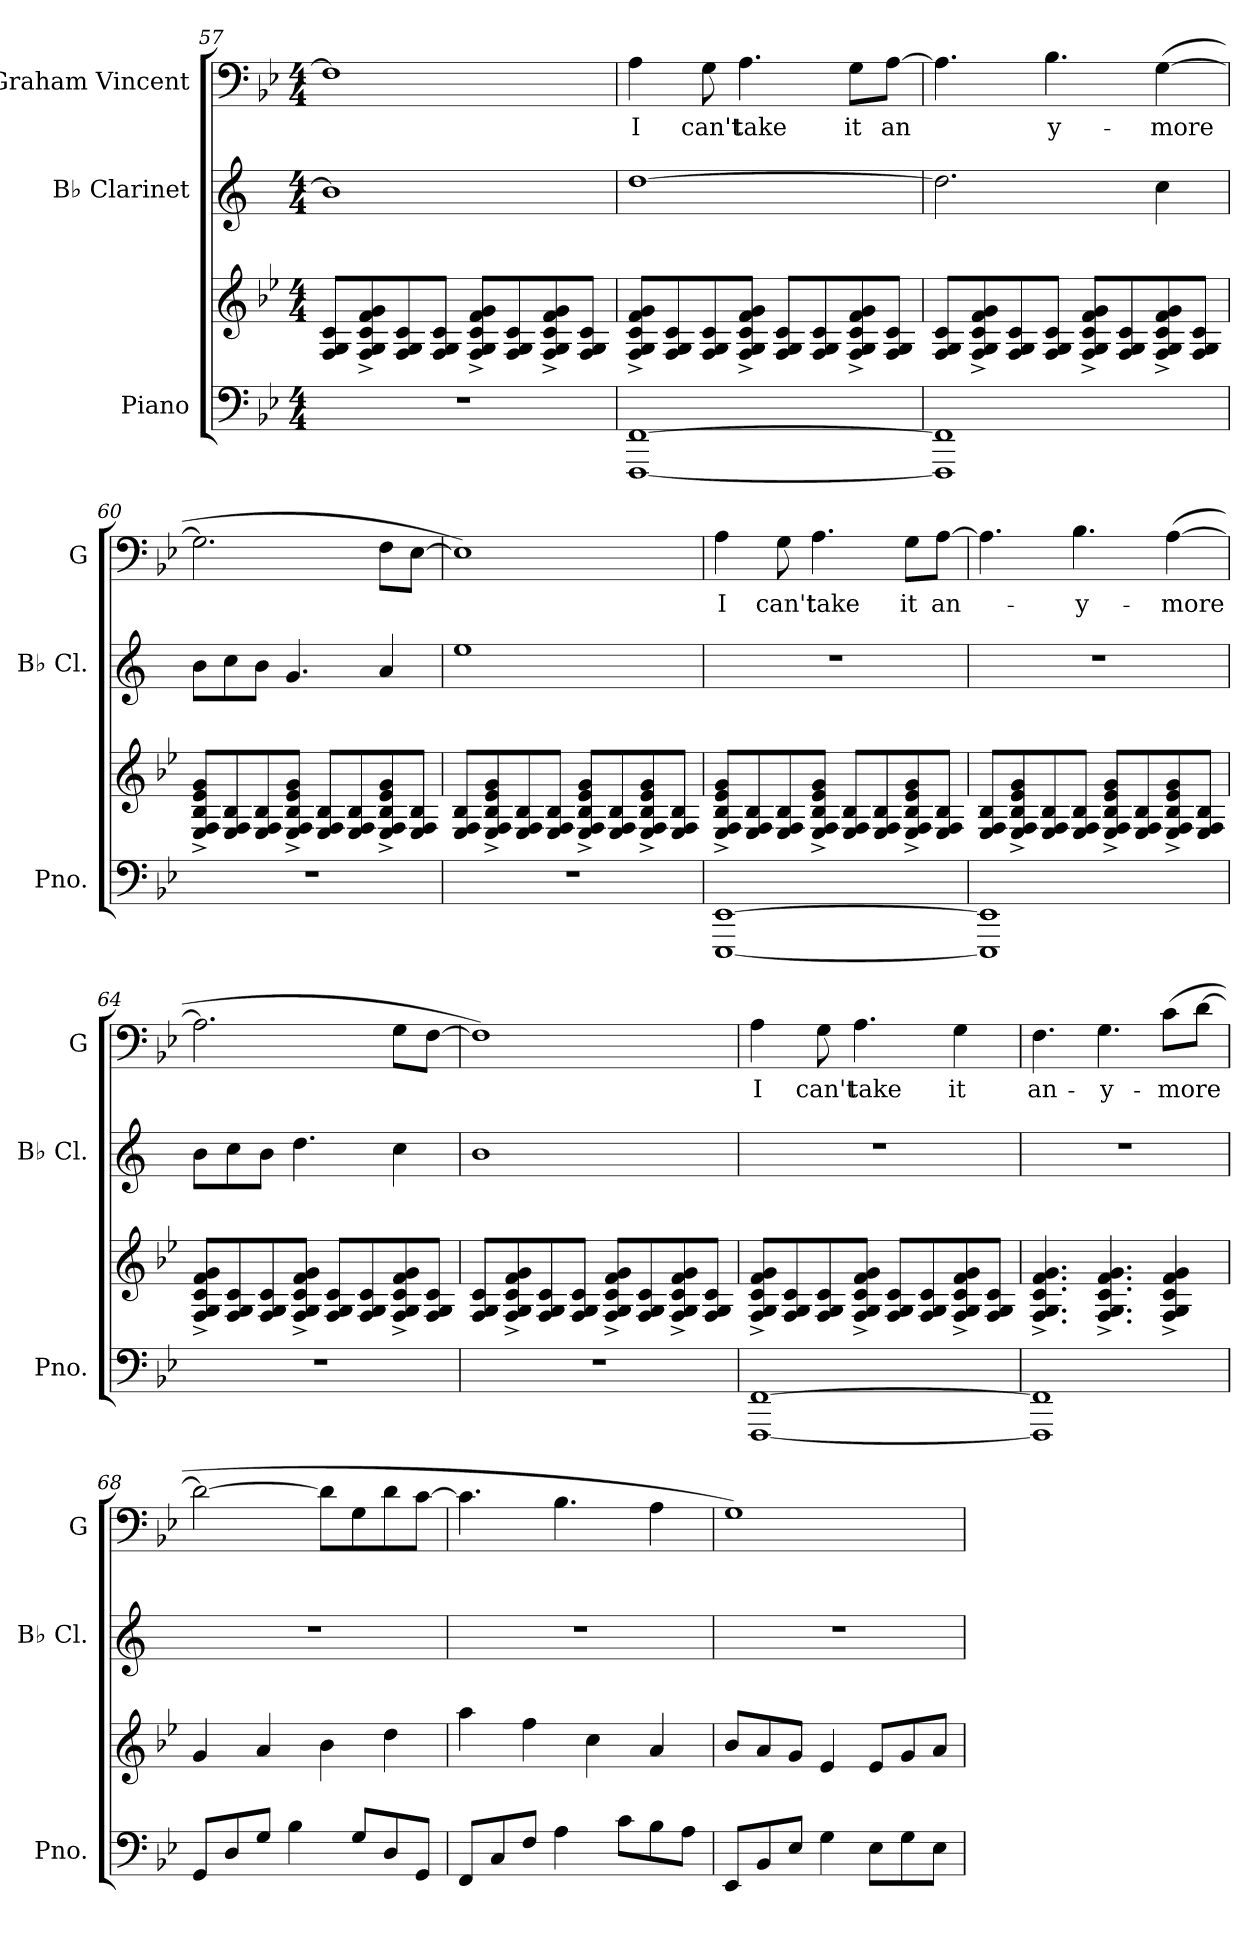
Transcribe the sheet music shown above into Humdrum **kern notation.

**kern	**kern	**kern	**kern	**text
*part3	*part3	*part2	*part1	*part1
*staff4	*staff3	*staff2	*staff1	*staff1
*I"Piano	*	*I"B♭ Clarinet	*I"Graham Vincent	*
*I'Pno.	*	*I'B♭ Cl.	*I'G	*
!!LO:PB:g=z
*clefF4	*clefG2	*clefG2	*clefF4	*
*	*	*ITrd1c2	*	*
*k[b-e-]	*k[b-e-]	*k[b-e-]	*k[b-e-]	*
*M4/4	*M4/4	*M4/4	*M4/4	*
=57	=57	=57	=57	=57
1r	8F/ 8G/ 8c/L	1a]	1F]	.
.	8F/^ 8G/^ 8c/^ 8f/^ 8g/^	.	.	.
.	8F/ 8G/ 8c/	.	.	.
.	8F/ 8G/ 8c/J	.	.	.
.	8F/^ 8G/^ 8c/^ 8f/^ 8g/^L	.	.	.
.	8F/ 8G/ 8c/	.	.	.
.	8F/^ 8G/^ 8c/^ 8f/^ 8g/^	.	.	.
.	8F/ 8G/ 8c/J	.	.	.
=58	=58	=58	=58	=58
!	!	!	!	!LO:LY:b
[1FFF [1FF	8F/^ 8G/^ 8c/^ 8f/^ 8g/^L	[1cc	4A\	I
.	8F/ 8G/ 8c/	.	.	.
!	!	!	!	!LO:LY:b
.	8F/ 8G/ 8c/	.	8G\	can't
!	!	!	!	!LO:LY:b
.	8F/^ 8G/^ 8c/^ 8f/^ 8g/^J	.	4.A\	take
.	8F/ 8G/ 8c/L	.	.	.
.	8F/ 8G/ 8c/	.	.	.
!	!	!	!	!LO:LY:b
.	8F/^ 8G/^ 8c/^ 8f/^ 8g/^	.	8G\L	it
!	!	!	!	!LO:LY:b
.	8F/ 8G/ 8c/J	.	[8A\J	-an
!!LO:LB:g=z
=59	=59	=59	=59	=59
1FFF] 1FF]	8F/ 8G/ 8c/L	2.cc\]	4.A\]	.
.	8F/^ 8G/^ 8c/^ 8f/^ 8g/^	.	.	.
.	8F/ 8G/ 8c/	.	.	.
!	!	!	!	!LO:LY:b
.	8F/ 8G/ 8c/J	.	4.B-\	y-
.	8F/^ 8G/^ 8c/^ 8f/^ 8g/^L	.	.	.
.	8F/ 8G/ 8c/	.	.	.
!	!	!	!	!LO:LY:b
.	8F/^ 8G/^ 8c/^ 8f/^ 8g/^	4b-\	([4G\	-more
.	8F/ 8G/ 8c/J	.	.	.
=60	=60	=60	=60	=60
1r	8E-/^ 8F/^ 8B-/^ 8e-/^ 8g/^L	8a\L	2.G\]	.
.	8E-/ 8F/ 8B-/	8b-\	.	.
.	8E-/ 8F/ 8B-/	8a\J	.	.
.	8E-/^ 8F/^ 8B-/^ 8e-/^ 8g/^J	4.f/	.	.
.	8E-/ 8F/ 8B-/L	.	.	.
.	8E-/ 8F/ 8B-/	.	.	.
.	8E-/^ 8F/^ 8B-/^ 8e-/^ 8g/^	4g/	8F\L	.
.	8E-/ 8F/ 8B-/J	.	[8E-\J	.
!!LO:LB:g=z
=61	=61	=61	=61	=61
1r	8E-/ 8F/ 8B-/L	1dd	1E-])	.
.	8E-/^ 8F/^ 8B-/^ 8e-/^ 8g/^	.	.	.
.	8E-/ 8F/ 8B-/	.	.	.
.	8E-/ 8F/ 8B-/J	.	.	.
.	8E-/^ 8F/^ 8B-/^ 8e-/^ 8g/^L	.	.	.
.	8E-/ 8F/ 8B-/	.	.	.
.	8E-/^ 8F/^ 8B-/^ 8e-/^ 8g/^	.	.	.
.	8E-/ 8F/ 8B-/J	.	.	.
=62	=62	=62	=62	=62
!	!	!	!	!LO:LY:b
[1EEE- [1EE-	8E-/^ 8F/^ 8B-/^ 8e-/^ 8g/^L	1r	4A\	I
.	8E-/ 8F/ 8B-/	.	.	.
!	!	!	!	!LO:LY:b
.	8E-/ 8F/ 8B-/	.	8G\	can't
!	!	!	!	!LO:LY:b
.	8E-/^ 8F/^ 8B-/^ 8e-/^ 8g/^J	.	4.A\	take
.	8E-/ 8F/ 8B-/L	.	.	.
.	8E-/ 8F/ 8B-/	.	.	.
!	!	!	!	!LO:LY:b
.	8E-/^ 8F/^ 8B-/^ 8e-/^ 8g/^	.	8G\L	it
!	!	!	!	!LO:LY:b
.	8E-/ 8F/ 8B-/J	.	[8A\J	-an-
!!LO:PB:g=z
=63	=63	=63	=63	=63
1EEE-] 1EE-]	8E-/ 8F/ 8B-/L	1r	4.A\]	.
.	8E-/^ 8F/^ 8B-/^ 8e-/^ 8g/^	.	.	.
.	8E-/ 8F/ 8B-/	.	.	.
!	!	!	!	!LO:LY:b
.	8E-/ 8F/ 8B-/J	.	4.B-\	-y-
.	8E-/^ 8F/^ 8B-/^ 8e-/^ 8g/^L	.	.	.
.	8E-/ 8F/ 8B-/	.	.	.
!	!	!	!	!LO:LY:b
.	8E-/^ 8F/^ 8B-/^ 8e-/^ 8g/^	.	([4A\	-more
.	8E-/ 8F/ 8B-/J	.	.	.
=64	=64	=64	=64	=64
1r	8F/^ 8G/^ 8c/^ 8f/^ 8g/^L	8a\L	2.A\]	.
.	8F/ 8G/ 8c/	8b-\	.	.
.	8F/ 8G/ 8c/	8a\J	.	.
.	8F/^ 8G/^ 8c/^ 8f/^ 8g/^J	4.cc\	.	.
.	8F/ 8G/ 8c/L	.	.	.
.	8F/ 8G/ 8c/	.	.	.
.	8F/^ 8G/^ 8c/^ 8f/^ 8g/^	4b-\	8G\L	.
.	8F/ 8G/ 8c/J	.	[8F\J	.
!!LO:LB:g=z
=65	=65	=65	=65	=65
1r	8F/ 8G/ 8c/L	1a	1F])	.
.	8F/^ 8G/^ 8c/^ 8f/^ 8g/^	.	.	.
.	8F/ 8G/ 8c/	.	.	.
.	8F/ 8G/ 8c/J	.	.	.
.	8F/^ 8G/^ 8c/^ 8f/^ 8g/^L	.	.	.
.	8F/ 8G/ 8c/	.	.	.
.	8F/^ 8G/^ 8c/^ 8f/^ 8g/^	.	.	.
.	8F/ 8G/ 8c/J	.	.	.
=66	=66	=66	=66	=66
!	!	!	!	!LO:LY:b
[1FFF [1FF	8F/^ 8G/^ 8c/^ 8f/^ 8g/^L	1r	4A\	I
.	8F/ 8G/ 8c/	.	.	.
!	!	!	!	!LO:LY:b
.	8F/ 8G/ 8c/	.	8G\	can't
!	!	!	!	!LO:LY:b
.	8F/^ 8G/^ 8c/^ 8f/^ 8g/^J	.	4.A\	take
.	8F/ 8G/ 8c/L	.	.	.
.	8F/ 8G/ 8c/	.	.	.
!	!	!	!	!LO:LY:b
.	8F/^ 8G/^ 8c/^ 8f/^ 8g/^	.	4G\	it
.	8F/ 8G/ 8c/J	.	.	.
=67	=67	=67	=67	=67
!	!	!	!	!LO:LY:b
1FFF] 1FF]	4.F/^ 4.G/^ 4.c/^ 4.f/^ 4.g/^	1r	4.F\	an-
!	!	!	!	!LO:LY:b
.	4.F/^ 4.G/^ 4.c/^ 4.f/^ 4.g/^	.	4.G\	-y-
!	!	!	!	!LO:LY:b
.	4F/^ 4G/^ 4c/^ 4f/^ 4g/^	.	(8c\L	-more
.	.	.	[8d\J	.
!!LO:LB:g=z
=68	=68	=68	=68	=68
8GG/L	4g/	1r	2d\_	.
8D/	.	.	.	.
8G/J	4a/	.	.	.
4B-\	.	.	.	.
.	4b-\	.	8d\L]	.
8G/L	.	.	8G\	.
8D/	4dd\	.	8d\	.
8GG/J	.	.	[8c\J	.
=69	=69	=69	=69	=69
8FF/L	4aa\	1r	4.c\]	.
8C/	.	.	.	.
8F/J	4ff\	.	.	.
4A\	.	.	4.B-\	.
.	4cc\	.	.	.
8c\L	.	.	.	.
8B-\	4a/	.	4A\	.
8A\J	.	.	.	.
=70	=70	=70	=70	=70
8EE-/L	8b-/L	1r	1G)	.
8BB-/	8a/	.	.	.
8E-/J	8g/J	.	.	.
4G\	4e-/	.	.	.
8E-\L	8e-/L	.	.	.
8G\	8g/	.	.	.
8E-\J	8a/J	.	.	.
=	=	=	=	=
*-	*-	*-	*-	*-
